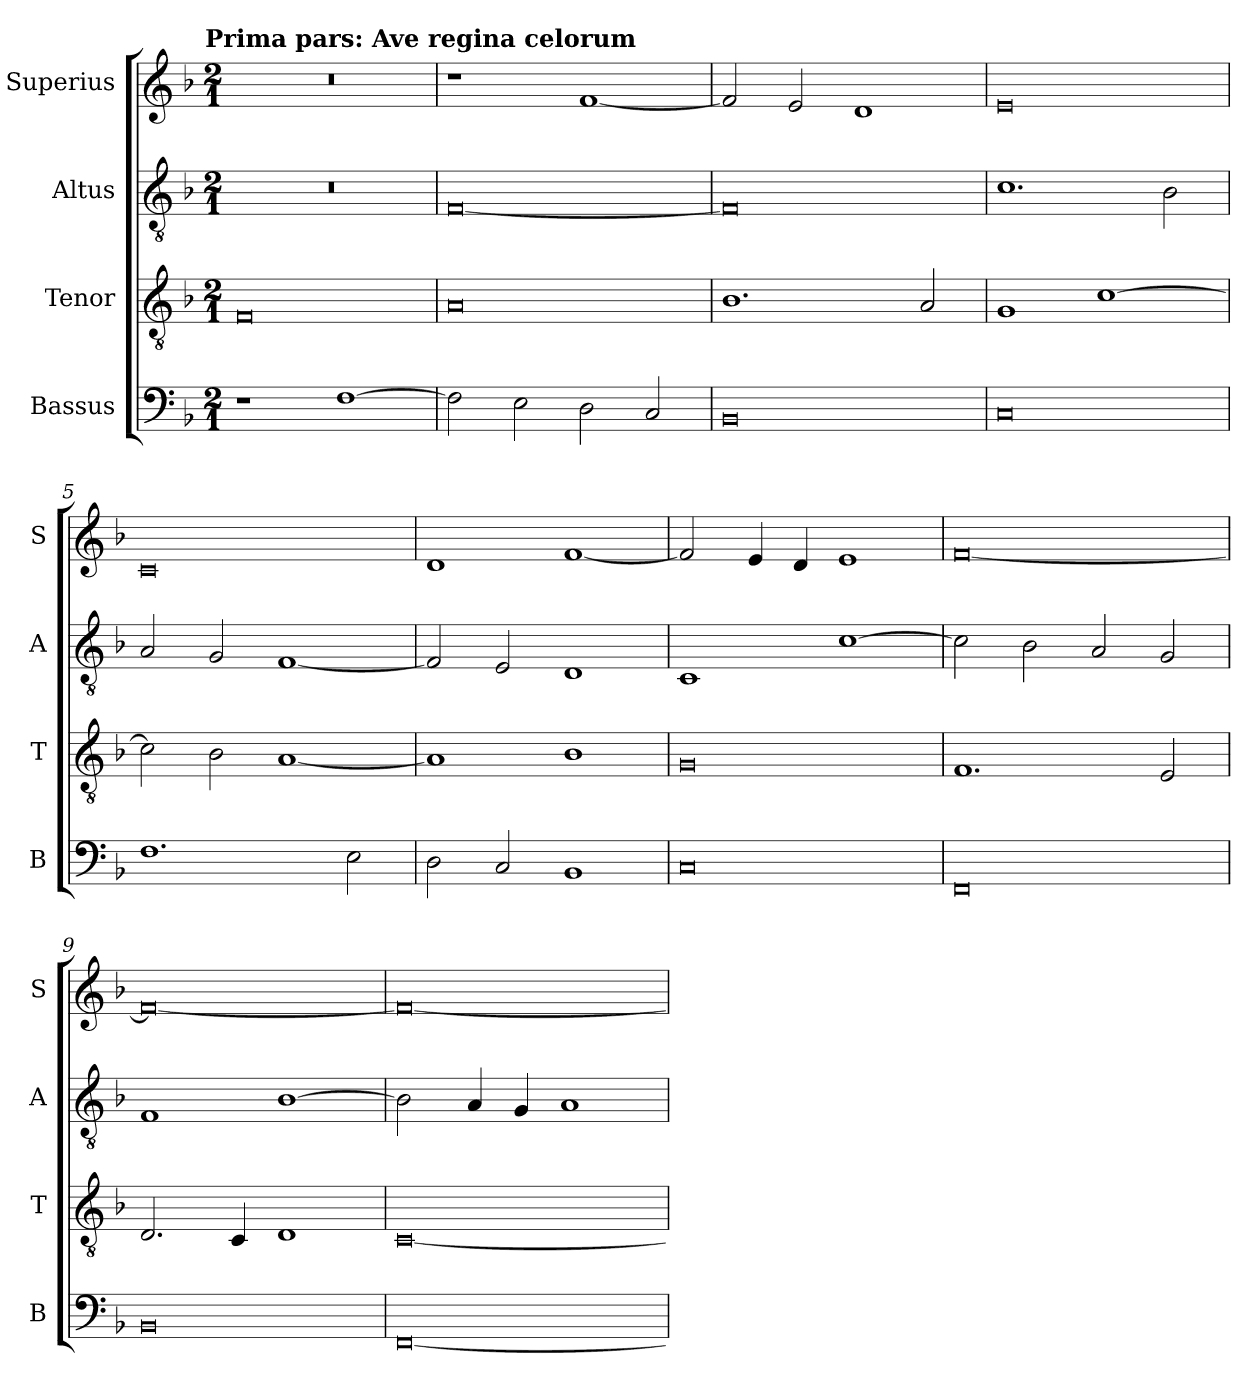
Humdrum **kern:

**kern	**kern	**kern	**kern
*part4	*part3	*part2	*part1
*staff4	*staff3	*staff2	*staff1
*I"Bassus	*I"Tenor	*I"Altus	*I"Superius
*I'B	*I'T	*I'A	*I'S
*clefF4	*clefGv2	*clefGv2	*clefG2
*k[b-]	*k[b-]	*k[b-]	*k[b-]
*F:	*F:	*F:	*F:
!!LO:TX:omd:t=Prima pars&colon; Ave regina celorum
*M2/1	*M2/1	*M2/1	*M2/1
=1	=1	=1	=1
1r	0F	0r	0r
[1F	.	.	.
=2	=2	=2	=2
2F]	0A	[0F	1r
2E	.	.	.
2D	.	.	[1f
2C	.	.	.
=3	=3	=3	=3
0BB-	1.B-	0F]	2f]
.	.	.	2e
.	.	.	1d
.	2A	.	.
=4	=4	=4	=4
0C	1G	1.c	0e
.	[1c	.	.
.	.	2B-	.
=5	=5	=5	=5
1.F	2c]	2A	0c
.	2B-	2G	.
.	[1A	[1F	.
2E	.	.	.
=6	=6	=6	=6
2D	1A]	2F]	1d
2C	.	2E	.
1BB-	1B-	1D	[1f
=7	=7	=7	=7
0C	0G	1C	2f]
.	.	.	4e
.	.	.	4d
.	.	[1c	1e
=8	=8	=8	=8
0FF	1.F	2c]	[0f
.	.	2B-	.
.	.	2A	.
.	2E	2G	.
=9	=9	=9	=9
0BB-	2.D	1F	0f_
.	4C	.	.
.	1D	[1B-	.
=10	=10	=10	=10
[0FF	[0C	2B-]	0f_
.	.	4A	.
.	.	4G	.
.	.	1A	.
=	=	=	=
*-	*-	*-	*-
